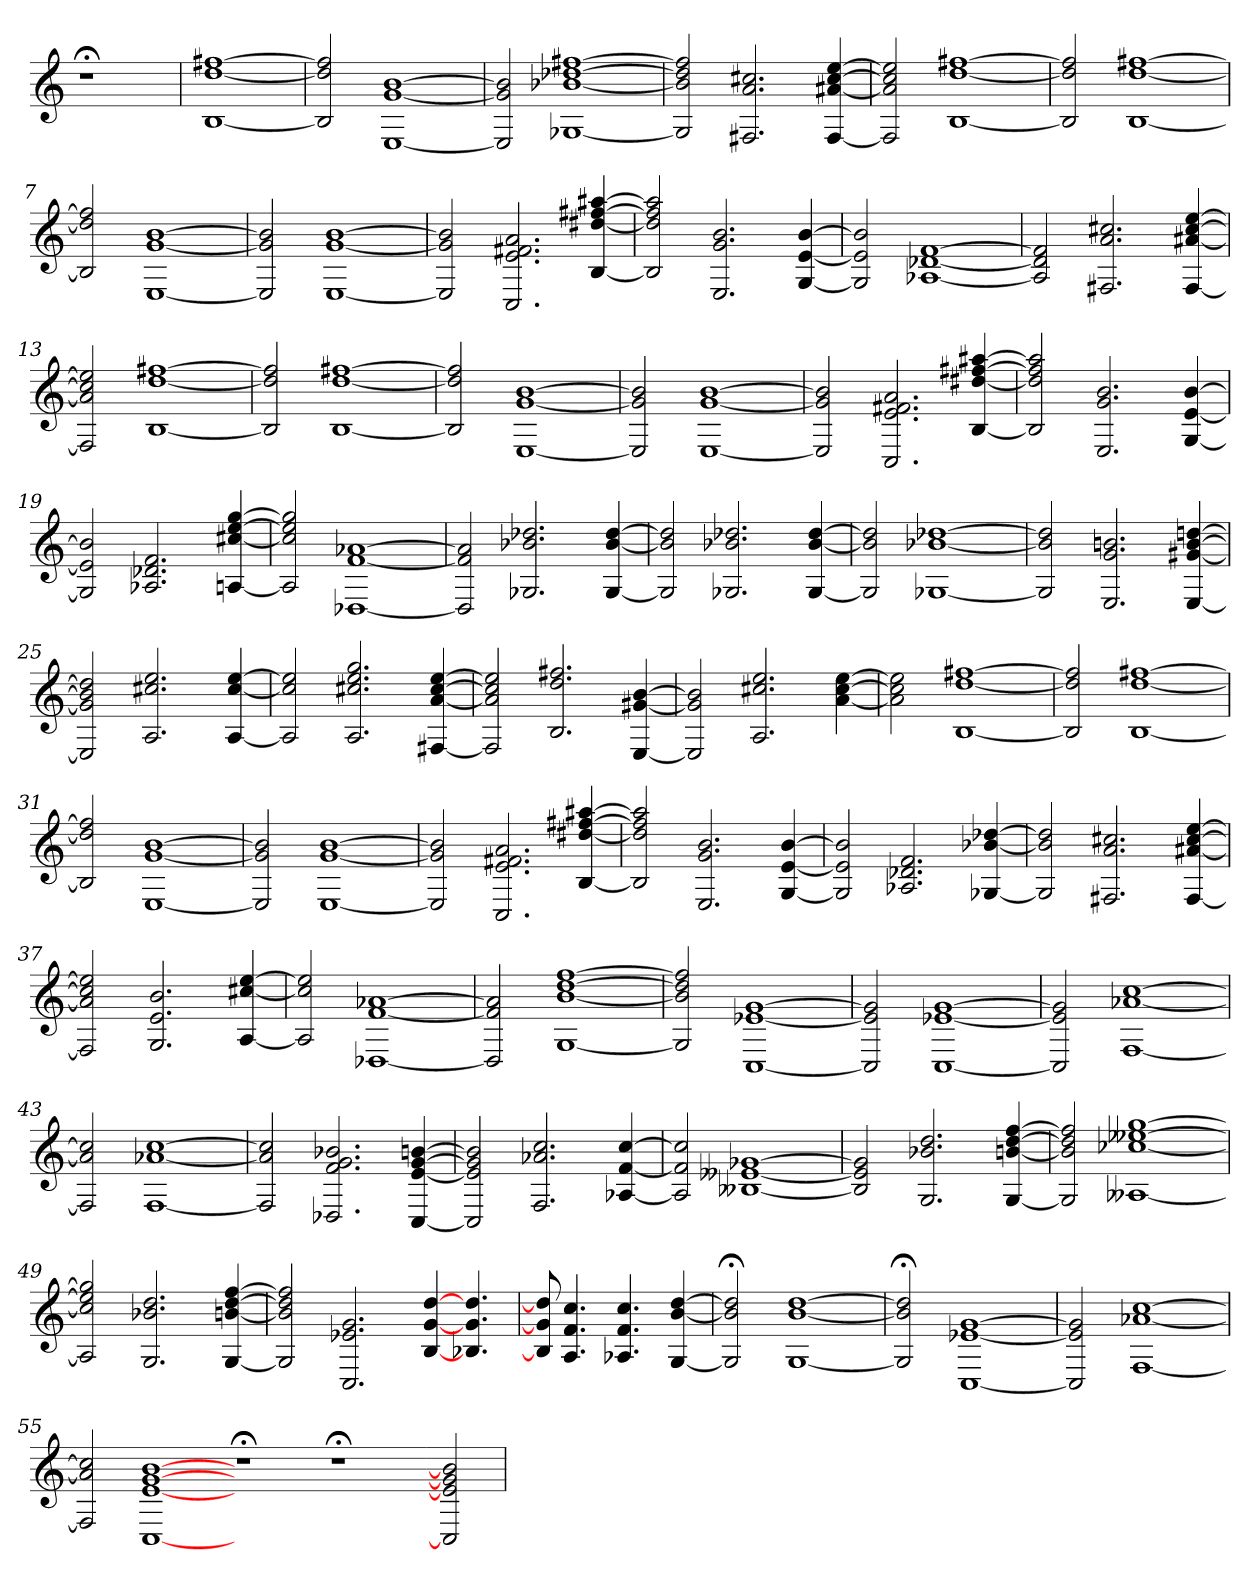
**kern
*part1
*staff1
=
1r;<
=1
[1B [1dd [1ff#X
=2
2B] 2dd] 2ff#]
[1E [1g [1b
=3
2E] 2g] 2b]
[1G-X [1b-X [1dd-X [1ff#X
=4
2G-] 2b-] 2dd-] 2ff#]
2.F#X 2.a 2.cc#X
[4F# [4a#X [4cc# [4ee
=5
2F#] 2a#] 2cc#] 2ee]
[1B [1dd [1ff#X
=6
2B] 2dd] 2ff#]
[1B [1dd [1ff#X
=7
2B] 2dd] 2ff#]
[1E [1g [1b
=8
2E] 2g] 2b]
[1E [1g [1b
=9
2E] 2g] 2b]
2.C 2.e 2.f#X 2.a
[4B [4dd#X [4ff#X [4aa#X
=10
2B] 2dd#] 2ff#] 2aa#]
2.E 2.g 2.b
[4G [4e [4b
=11
2G] 2e] 2b]
[1A-X [1d-X [1f
=12
2A-] 2d-] 2f]
2.F#X 2.a 2.cc#X
[4F# [4a#X [4cc# [4ee
=13
2F#] 2a#] 2cc#] 2ee]
[1B [1dd [1ff#X
=14
2B] 2dd] 2ff#]
[1B [1dd [1ff#X
=15
2B] 2dd] 2ff#]
[1E [1g [1b
=16
2E] 2g] 2b]
[1E [1g [1b
=17
2E] 2g] 2b]
2.C 2.e 2.f#X 2.a
[4B [4dd#X [4ff#X [4aa#X
=18
2B] 2dd#] 2ff#] 2aa#]
2.E 2.g 2.b
[4G [4e [4b
=19
2G] 2e] 2b]
2.A-X 2.d-X 2.f
[4An [4cc#X [4ee [4gg
=20
2A] 2cc#] 2ee] 2gg]
[1D-X [1f [1a-X
=21
2D-] 2f] 2a-]
2.G-X 2.b-X 2.dd-X
[4G- [4b- [4dd-
=22
2G-] 2b-] 2dd-]
2.G-X 2.b-X 2.dd-X
[4G- [4b- [4dd-
=23
2G-] 2b-] 2dd-]
[1G-X [1b-X [1dd-X
=24
2G-] 2b-] 2dd-]
2.E 2.g 2.b
[4E [4g#X [4b [4dd
=25
2E] 2g#] 2b] 2dd]
2.A 2.cc#X 2.ee
[4A [4cc# [4ee
=26
2A] 2cc#] 2ee]
2.A 2.cc#X 2.ee 2.gg
[4F#X [4a [4cc# [4ee
=27
2F#] 2a] 2cc#] 2ee]
2.B 2.dd 2.ff#X
[4E [4g#X [4b
=28
2E] 2g#] 2b]
2.A 2.cc#X 2.ee
[4a [4cc# [4ee
=29
2a] 2cc#] 2ee]
[1B [1dd [1ff#X
=30
2B] 2dd] 2ff#]
[1B [1dd [1ff#X
=31
2B] 2dd] 2ff#]
[1E [1g [1b
=32
2E] 2g] 2b]
[1E [1g [1b
=33
2E] 2g] 2b]
2.C 2.e 2.f#X 2.a
[4B [4dd#X [4ff#X [4aa#X
=34
2B] 2dd#] 2ff#] 2aa#]
2.E 2.g 2.b
[4G [4e [4b
=35
2G] 2e] 2b]
2.A-X 2.d-X 2.f
[4G-X [4b-X [4dd-X
=36
2G-] 2b-] 2dd-]
2.F#X 2.a 2.cc#X
[4F# [4a#X [4cc# [4ee
=37
2F#] 2a#] 2cc#] 2ee]
2.G 2.e 2.b
[4A [4cc#X [4ee
=38
2A] 2cc#] 2ee]
[1D-X [1f [1a-X
=39
2D-] 2f] 2a-]
[1G [1b [1dd [1ff
=40
2G] 2b] 2dd] 2ff]
[1C [1e-X [1g
=41
2C] 2e-] 2g]
[1C [1e-X [1g
=42
2C] 2e-] 2g]
[1F [1a-X [1cc
=43
2F] 2a-] 2cc]
[1F [1a-X [1cc
=44
2F] 2a-] 2cc]
2.D-X 2.f 2.g 2.b-X
[4C [4e [4g [4bn
=45
2C] 2e] 2g] 2b]
2.F 2.a-X 2.cc
[4A-X [4f [4cc
=46
2A-] 2f] 2cc]
[1B--X [1e--X [1g-X
=47
2B--] 2e--] 2g-]
2.G 2.b-X 2.dd
[4G [4bn [4dd [4ff
=48
2G] 2b] 2dd] 2ff]
[1A--X [1cc-X [1ee--X [1gg
=49
2A--] 2cc-] 2ee--] 2gg]
2.G 2.b-X 2.dd
[4G [4bn [4dd [4ff
=50
2G] 2b] 2dd] 2ff]
2.C 2.e-X 2.g
[4B [4g [4dd
4.B-X 4.g 4.dd
=51
8B] 8g] 8dd]
4.A 4.f 4.cc
4.A-X 4.f 4.cc
[4G [4b [4dd
=52
2G];< 2b];< 2dd];<
[1G [1b [1dd
=53
2G];< 2b];< 2dd];<
[1C [1e-X [1g
=54
2C] 2e-] 2g]
[1F [1a-X [1cc
=55
2F] 2a-] 2cc]
[1C [1e [1g [1b
1r;<
1r;<
=56-
2C] 2e] 2g] 2b]
=
*-
